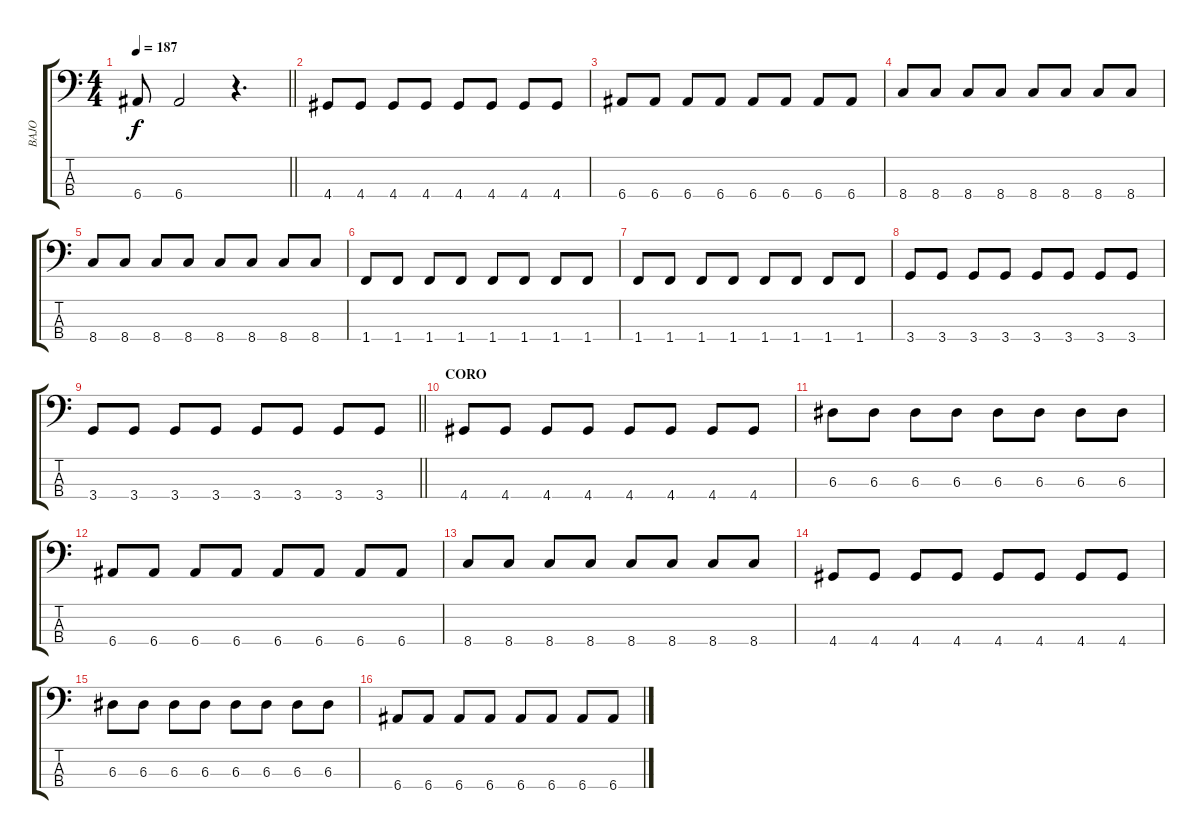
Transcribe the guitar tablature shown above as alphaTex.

\track ("BAJO" "BAJO") {instrument electricbassfinger}
\staff {score tabs}
\tuning (G2 D2 A1 E1) {hide}
\ts (4 4)
\tempo 187
\clef f4
\barLineRight lightlight
\ks c
6.4.8{dy f} 6.4.2 r.4{d} |
4.4.8 4.4.8 4.4.8 4.4.8 4.4.8 4.4.8 4.4.8 4.4.8 |
6.4.8 6.4.8 6.4.8 6.4.8 6.4.8 6.4.8 6.4.8 6.4.8 |
8.4.8 8.4.8 8.4.8 8.4.8 8.4.8 8.4.8 8.4.8 8.4.8 |
8.4.8 8.4.8 8.4.8 8.4.8 8.4.8 8.4.8 8.4.8 8.4.8 |
1.4.8 1.4.8 1.4.8 1.4.8 1.4.8 1.4.8 1.4.8 1.4.8 |
1.4.8 1.4.8 1.4.8 1.4.8 1.4.8 1.4.8 1.4.8 1.4.8 |
3.4.8 3.4.8 3.4.8 3.4.8 3.4.8 3.4.8 3.4.8 3.4.8 |
\barLineRight lightlight
3.4.8 3.4.8 3.4.8 3.4.8 3.4.8 3.4.8 3.4.8 3.4.8 |
\section ("" "CORO")
4.4.8 4.4.8 4.4.8 4.4.8 4.4.8 4.4.8 4.4.8 4.4.8 |
6.3.8 6.3.8 6.3.8 6.3.8 6.3.8 6.3.8 6.3.8 6.3.8 |
6.4.8 6.4.8 6.4.8 6.4.8 6.4.8 6.4.8 6.4.8 6.4.8 |
8.4.8 8.4.8 8.4.8 8.4.8 8.4.8 8.4.8 8.4.8 8.4.8 |
4.4.8 4.4.8 4.4.8 4.4.8 4.4.8 4.4.8 4.4.8 4.4.8 |
6.3.8 6.3.8 6.3.8 6.3.8 6.3.8 6.3.8 6.3.8 6.3.8 |
6.4.8 6.4.8 6.4.8 6.4.8 6.4.8 6.4.8 6.4.8 6.4.8
